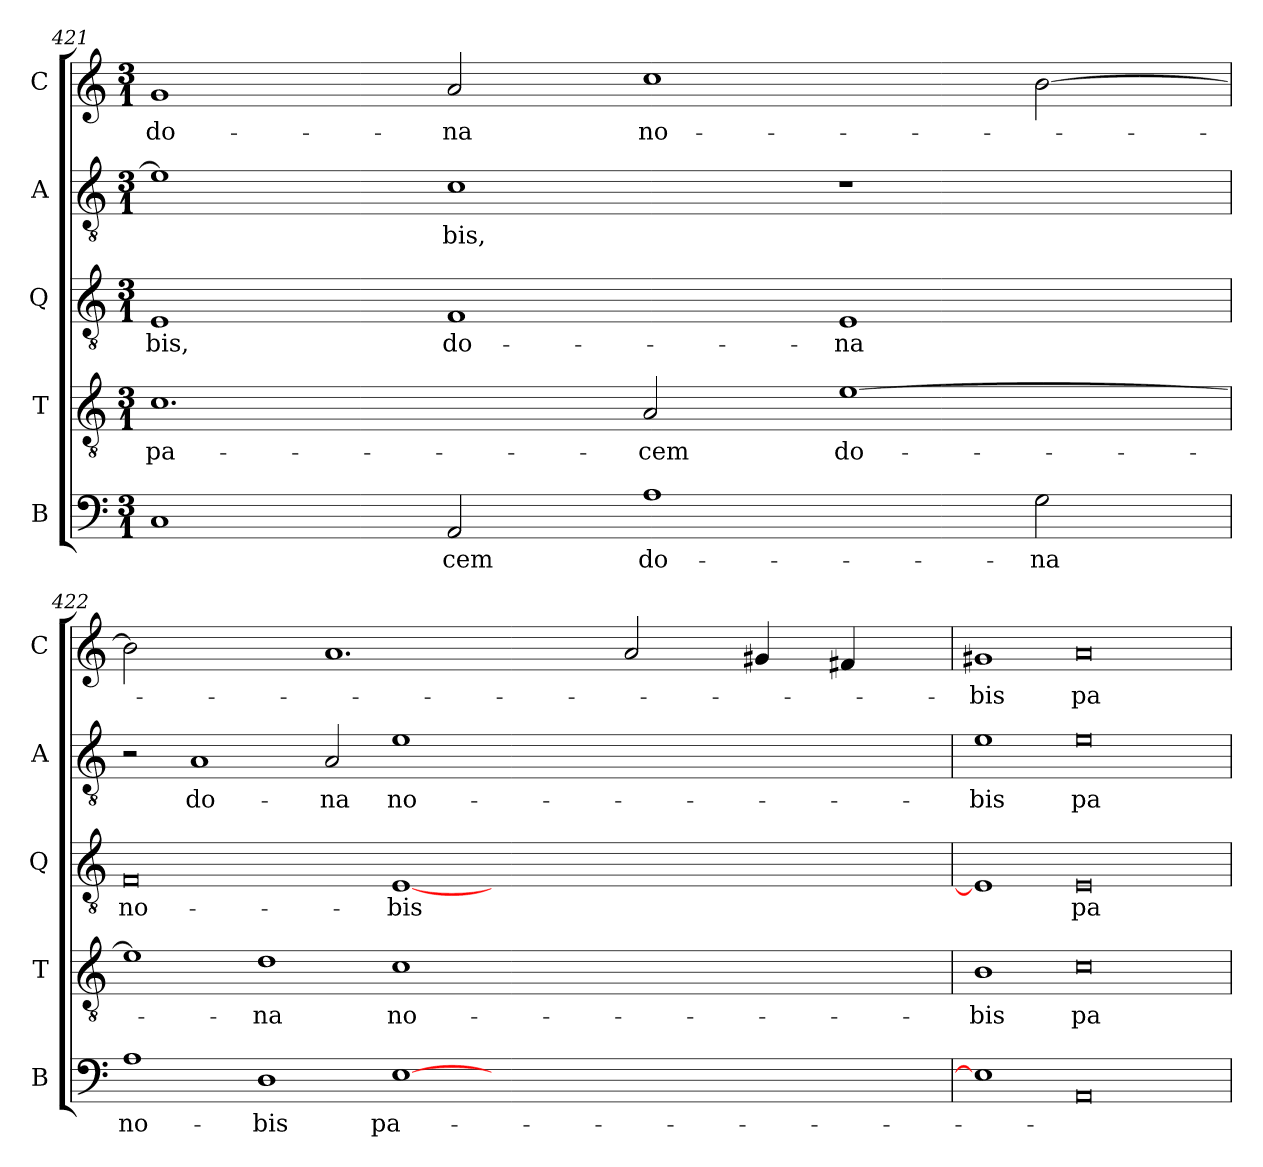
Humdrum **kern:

**kern	**text	**kern	**text	**kern	**text	**kern	**text	**kern	**text
*part5	*part5	*part4	*part4	*part3	*part3	*part2	*part2	*part1	*part1
*staff5	*staff5	*staff4	*staff4	*staff3	*staff3	*staff2	*staff2	*staff1	*staff1
*I"B	*	*I"T	*	*I"Q	*	*I"A	*	*I"C	*
*I'B	*	*I'T	*	*I'Q	*	*I'A	*	*I'C	*
*clefF4	*	*clefGv2	*	*clefGv2	*	*clefGv2	*	*clefG2	*
*M3/1	*	*M3/1	*	*M3/1	*	*M3/1	*	*M3/1	*
=421	=421	=421	=421	=421	=421	=421	=421	=421	=421
!	!	!	!LO:LY:b:cj	!	!LO:LY:b:cj	!	!	!	!LO:LY:b:cj
1C	.	1.c	pa-	1E	-bis,	1e]	.	1g	do-
!	!LO:LY:b:cj	!	!	!	!LO:LY:b:cj	!	!LO:LY:b:cj	!	!LO:LY:b:cj
2AA/	-cem	.	.	1F	do-	1c	-bis,	2a/	-na
!	!LO:LY:b:cj	!	!LO:LY:b:cj	!	!	!	!	!	!LO:LY:b:cj
1A	do-	2A/	-cem	.	.	.	.	1cc	no-
!	!	!	!LO:LY:b:cj	!	!LO:LY:b:cj	!	!	!	!
.	.	[>1e	do-	1E	-na	1r	.	.	.
!	!LO:LY:b:cj	!	!	!	!	!	!	!	!
2G\	-na	.	.	.	.	.	.	[>2b\	.
=422	=422	=422	=422	=422	=422	=422	=422	=422	=422
!	!LO:LY:b:cj	!	!	!	!LO:LY:b:cj	!	!	!LO:N:vis=2	!
1A	no-	1e]	.	0F	no-	2r	.	1.b\]	.
!	!	!	!	!	!	!	!LO:LY:b:cj	!	!
.	.	.	.	.	.	1A	do-	.	.
!	!LO:LY:b:cj	!	!LO:LY:b:cj	!	!	!	!	!	!
1D	-bis	1d	-na	.	.	.	.	.	.
!	!	!	!	!	!	!	!LO:LY:b:cj	!LO:N:vis=1.	!
.	.	.	.	.	.	2A/	-na	0.a	.
!	!LO:LY:b:cj	!	!LO:LY:b:cj	!	!LO:LY:b:cj	!	!LO:LY:b:cj	!	!
[>1E	pa-	1c	no-	[<1E	-bis	1e	no-	.	.
00ryy	.	00ryy	.	00ryy	.	00ryy	.	.	.
!	!	!	!	!	!	!	!	!LO:N:vis=2	!
.	.	.	.	.	.	.	.	1.a/	.
!	!	!	!	!	!	!	!	!LO:N:vis=4	!
.	.	.	.	.	.	.	.	2.g#/	.
!	!	!	!	!	!	!	!	!LO:N:vis=4	!
.	.	.	.	.	.	.	.	2.f#/	.
2ryy	.	2ryy	.	2ryy	.	2ryy	.	.	.
=423	=423	=423	=423	=423	=423	=423	=423	=423	=423
!	!	!	!LO:LY:b:cj	!	!	!	!LO:LY:b:cj	!	!LO:LY:b:cj
1E]	.	1B	-bis	1E]	.	1e	-bis	1g#X	-bis
!	!	!	!LO:LY:b:cj	!	!LO:LY:b:cj	!	!LO:LY:b:cj	!	!LO:LY:b:cj
0AA	.	0c	pa-	0E	pa-	0e	pa-	0a	pa-
=	=	=	=	=	=	=	=	=	=
*-	*-	*-	*-	*-	*-	*-	*-	*-	*-
